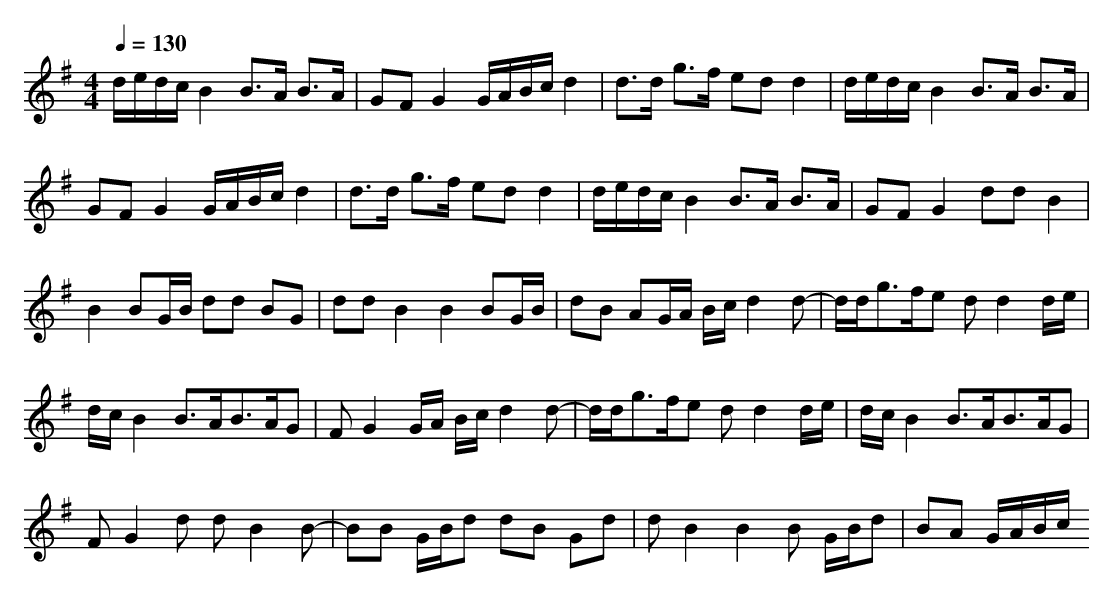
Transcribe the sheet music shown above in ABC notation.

X:1
T:
M: 4/4
L: 1/8
Q:1/4=130
K:G % 1 sharps
d/2e/2d/2c/2 B2 B>A B>A|GF G2 G/2A/2B/2c/2 d2|d>d g>f ed d2|d/2e/2d/2c/2 B2 B>A B>A|
GF G2 G/2A/2B/2c/2 d2|d>d g>f ed d2|d/2e/2d/2c/2 B2 B>A B>A|GF G2 dd B2|
B2 BG/2B/2 dd BG|dd B2 B2 BG/2B/2|dB AG/2A/2 B/2c/2d2d-|d/2d<gf/2e dd2d/2e/2|
d/2c/2B2B>AB>AG|FG2G/2A/2 B/2c/2d2d-|d/2d<gf/2e dd2d/2e/2|d/2c/2B2B>AB>AG|
FG2d dB2B-|BB G/2B/2d dB Gd|dB2B2B G/2B/2d|BA G/2A/2B/2c/2
